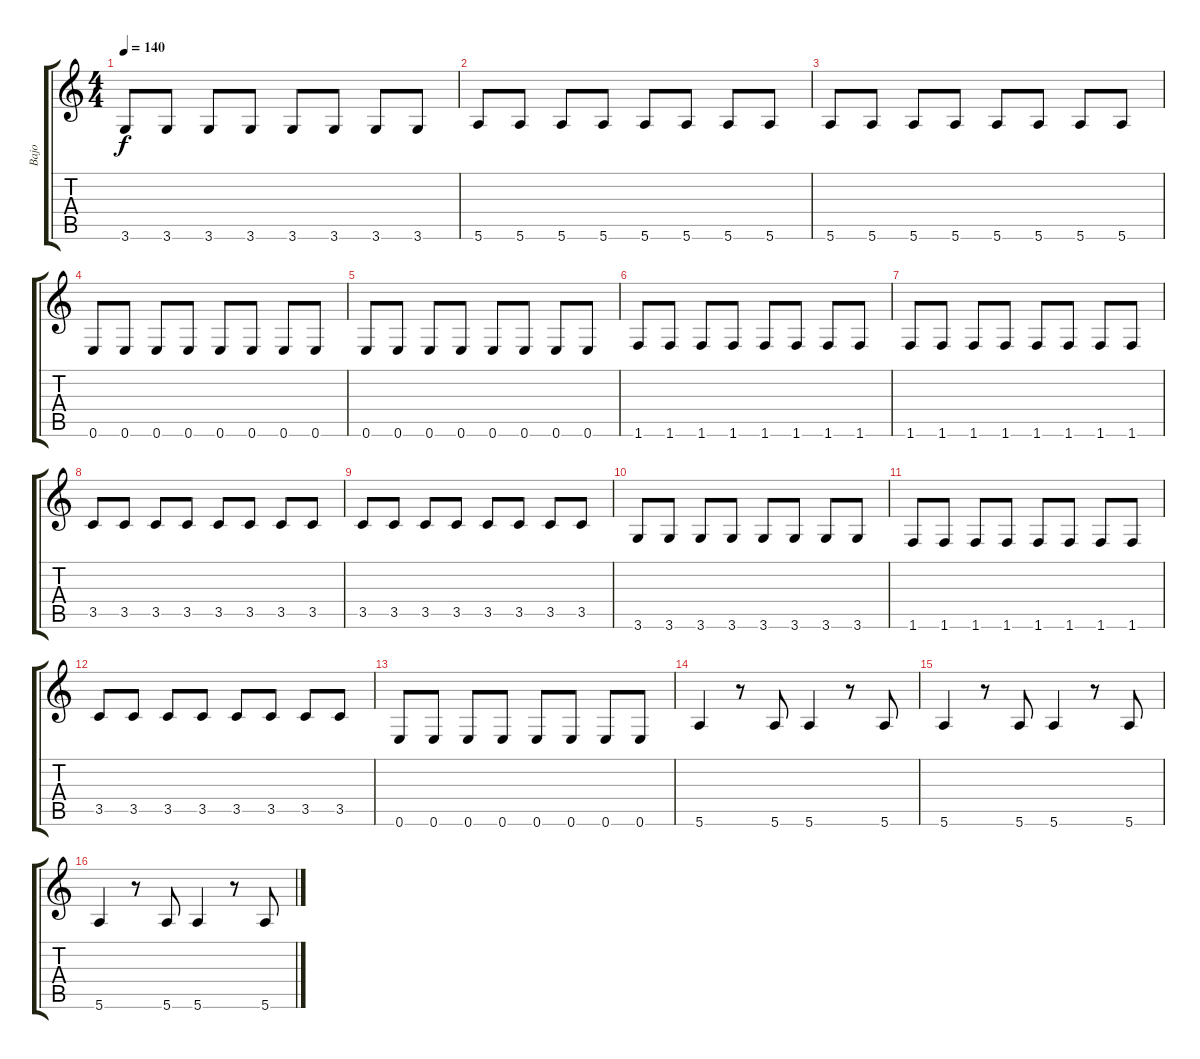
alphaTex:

\track ("Bajo" "Bajo") {instrument acousticbass}
\staff {score tabs}
\tuning (E4 B3 G3 D3 A2 E2) {hide}
\ts (4 4)
\tempo 140
\clef g2
\ks c
3.6.8{dy f} 3.6.8 3.6.8 3.6.8 3.6.8 3.6.8 3.6.8 3.6.8 |
5.6.8 5.6.8 5.6.8 5.6.8 5.6.8 5.6.8 5.6.8 5.6.8 |
5.6.8 5.6.8 5.6.8 5.6.8 5.6.8 5.6.8 5.6.8 5.6.8 |
0.6.8 0.6.8 0.6.8 0.6.8 0.6.8 0.6.8 0.6.8 0.6.8 |
0.6.8 0.6.8 0.6.8 0.6.8 0.6.8 0.6.8 0.6.8 0.6.8 |
1.6.8 1.6.8 1.6.8 1.6.8 1.6.8 1.6.8 1.6.8 1.6.8 |
1.6.8 1.6.8 1.6.8 1.6.8 1.6.8 1.6.8 1.6.8 1.6.8 |
3.5.8 3.5.8 3.5.8 3.5.8 3.5.8 3.5.8 3.5.8 3.5.8 |
3.5.8 3.5.8 3.5.8 3.5.8 3.5.8 3.5.8 3.5.8 3.5.8 |
3.6.8 3.6.8 3.6.8 3.6.8 3.6.8 3.6.8 3.6.8 3.6.8 |
1.6.8 1.6.8 1.6.8 1.6.8 1.6.8 1.6.8 1.6.8 1.6.8 |
3.5.8 3.5.8 3.5.8 3.5.8 3.5.8 3.5.8 3.5.8 3.5.8 |
0.6.8 0.6.8 0.6.8 0.6.8 0.6.8 0.6.8 0.6.8 0.6.8 |
5.6.4 r.8 5.6.8 5.6.4 r.8 5.6.8 |
5.6.4 r.8 5.6.8 5.6.4 r.8 5.6.8 |
5.6.4 r.8 5.6.8 5.6.4 r.8 5.6.8
